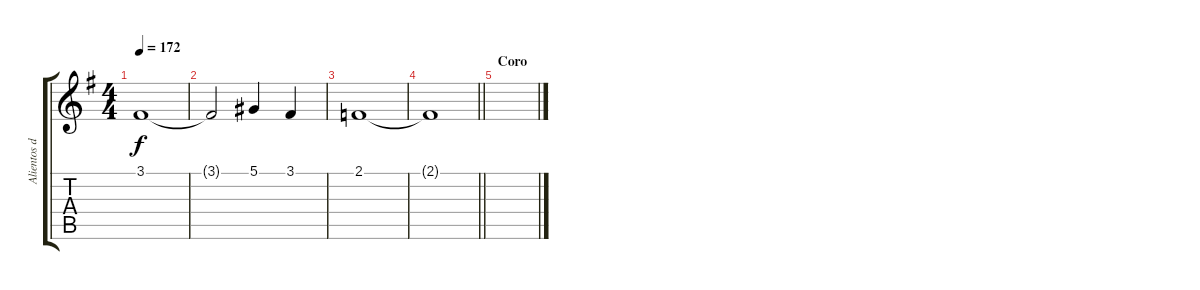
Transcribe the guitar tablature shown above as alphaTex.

\track ("Alientos de metal" "Alientos d") {instrument brasssection}
\staff {score tabs}
\tuning (Eb4 Bb3 Gb3 Db3 Ab2 Eb2) {hide}
\ts (4 4)
\tempo 172
\clef g2
\ks eminor
3.1.1{dy f} |
3.1{t}.2 5.1.4 3.1.4 |
2.1.1 |
\barLineRight lightlight
2.1{t}.1 |
\section ("" "Coro")
